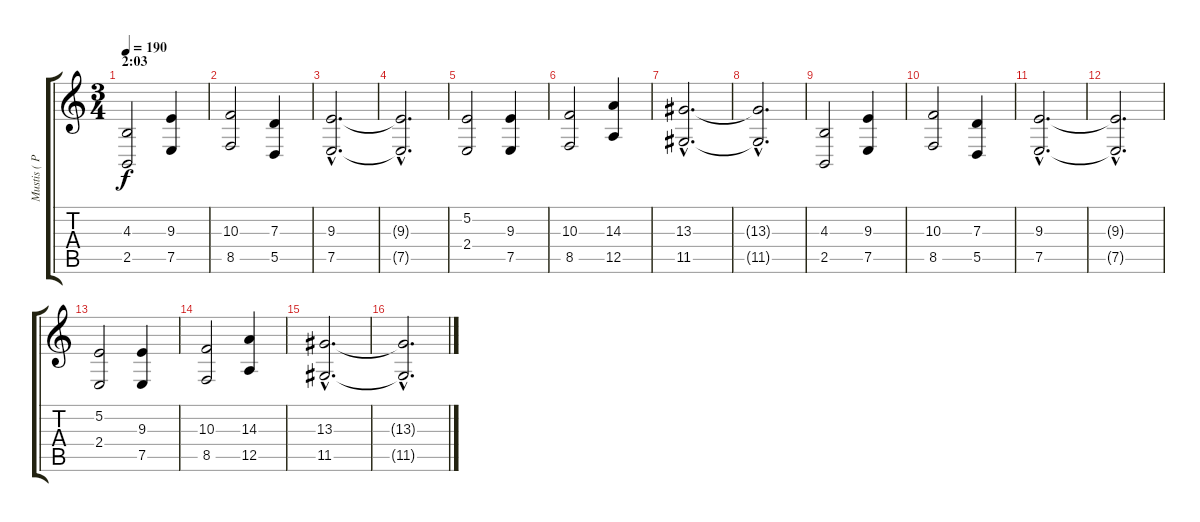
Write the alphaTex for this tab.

\track ("Mustis ( Pad 1)" "Mustis ( P") {instrument stringensemble1}
\staff {score tabs}
\tuning (E4 B3 G3 D3 A2 E2) {hide}
\ts (3 4)
\section ("" "2:03")
\tempo 190
\clef g2
\ks c
(4.3 2.5).2{dy f instrument synthstrings2} (9.3 7.5).4 |
(10.3 8.5).2 (7.3 5.5).4 |
(9.3{hac} 7.5{hac}).2{d} |
(9.3{hac t} 7.5{hac t}).2{d} |
(5.2 2.4).2 (9.3 7.5).4 |
(10.3 8.5).2 (14.3 12.5).4 |
(13.3{hac} 11.5{hac}).2{d} |
(13.3{hac t} 11.5{hac t}).2{d} |
(4.3 2.5).2{instrument synthstrings2} (9.3 7.5).4 |
(10.3 8.5).2 (7.3 5.5).4 |
(9.3{hac} 7.5{hac}).2{d} |
(9.3{hac t} 7.5{hac t}).2{d} |
(5.2 2.4).2 (9.3 7.5).4 |
(10.3 8.5).2 (14.3 12.5).4 |
(13.3{hac} 11.5{hac}).2{d} |
(13.3{hac t} 11.5{hac t}).2{d}
